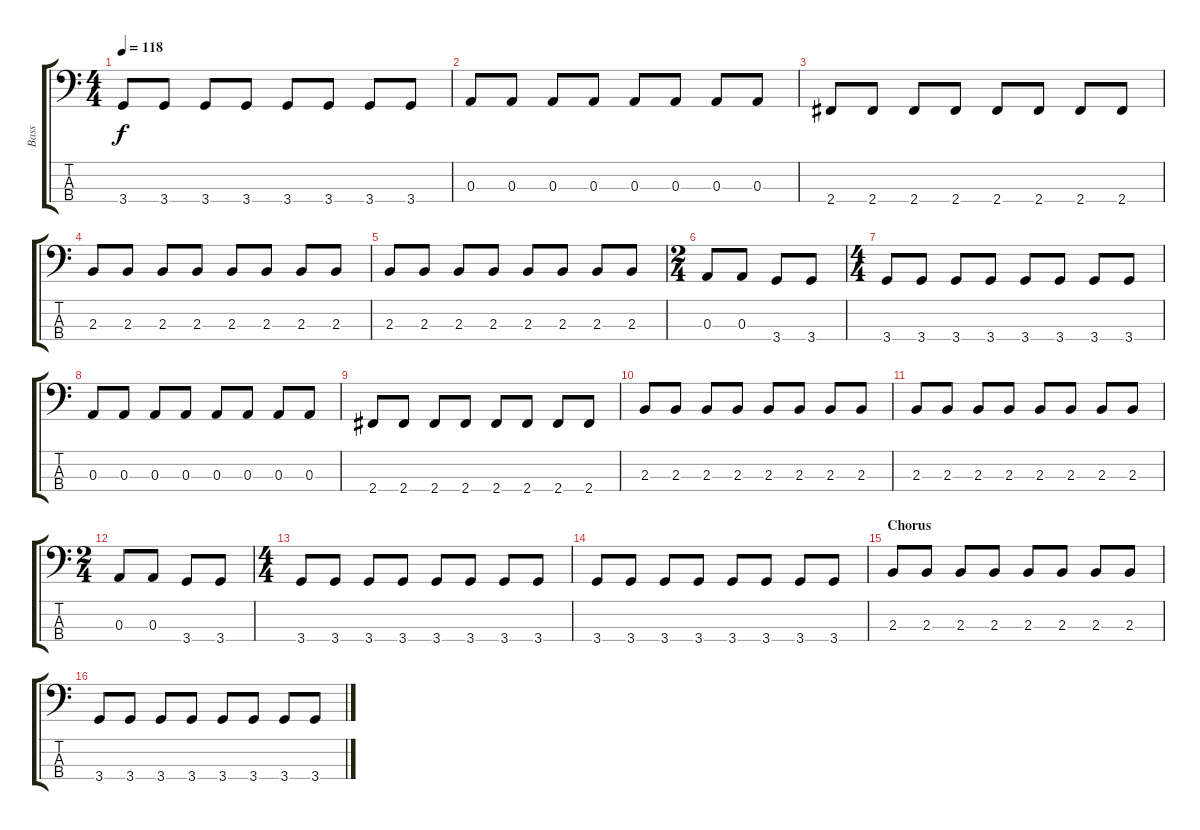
\track ("Bass" "Bass") {instrument electricbasspick}
\staff {score tabs}
\tuning (G2 D2 A1 E1) {hide}
\ts (4 4)
\tempo 118
\clef f4
\ks c
3.4.8{dy f} 3.4.8 3.4.8 3.4.8 3.4.8 3.4.8 3.4.8 3.4.8 |
0.3.8 0.3.8 0.3.8 0.3.8 0.3.8 0.3.8 0.3.8 0.3.8 |
2.4.8 2.4.8 2.4.8 2.4.8 2.4.8 2.4.8 2.4.8 2.4.8 |
2.3.8 2.3.8 2.3.8 2.3.8 2.3.8 2.3.8 2.3.8 2.3.8 |
2.3.8 2.3.8 2.3.8 2.3.8 2.3.8 2.3.8 2.3.8 2.3.8 |
\ts (2 4)
0.3.8 0.3.8 3.4.8 3.4.8 |
\ts (4 4)
3.4.8 3.4.8 3.4.8 3.4.8 3.4.8 3.4.8 3.4.8 3.4.8 |
0.3.8 0.3.8 0.3.8 0.3.8 0.3.8 0.3.8 0.3.8 0.3.8 |
2.4.8 2.4.8 2.4.8 2.4.8 2.4.8 2.4.8 2.4.8 2.4.8 |
2.3.8 2.3.8 2.3.8 2.3.8 2.3.8 2.3.8 2.3.8 2.3.8 |
2.3.8 2.3.8 2.3.8 2.3.8 2.3.8 2.3.8 2.3.8 2.3.8 |
\ts (2 4)
0.3.8 0.3.8 3.4.8 3.4.8 |
\ts (4 4)
3.4.8 3.4.8 3.4.8 3.4.8 3.4.8 3.4.8 3.4.8 3.4.8 |
3.4.8 3.4.8 3.4.8 3.4.8 3.4.8 3.4.8 3.4.8 3.4.8 |
\section ("" "Chorus")
2.3.8 2.3.8 2.3.8 2.3.8 2.3.8 2.3.8 2.3.8 2.3.8 |
3.4.8 3.4.8 3.4.8 3.4.8 3.4.8 3.4.8 3.4.8 3.4.8
